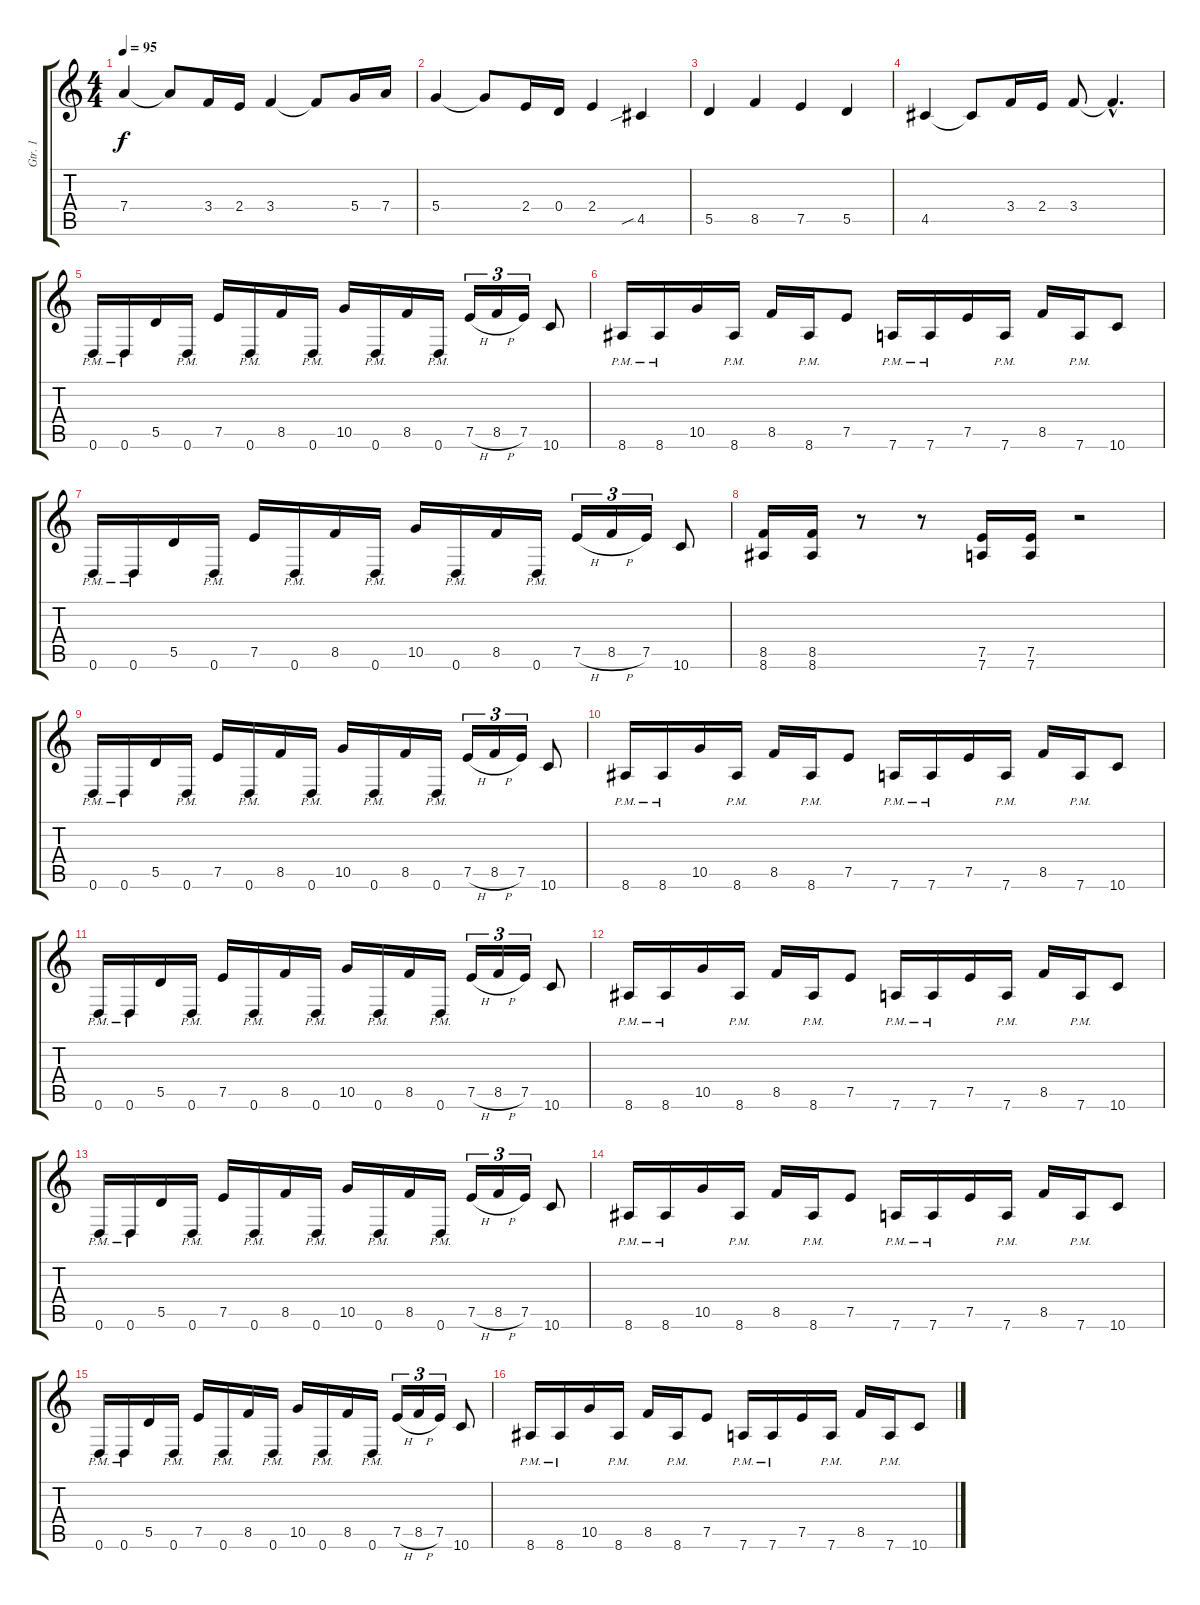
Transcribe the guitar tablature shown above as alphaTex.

\track ("Gtr. 1" "Gtr. 1") {instrument distortionguitar}
\staff {score tabs}
\tuning (E4 B3 G3 D3 A2 D2) {hide}
\ts (4 4)
\tempo 95
\clef g2
\ks c
7.4.4{dy f} 7.4{t}.8 3.4.16 2.4.16 3.4.4 3.4{t}.8 5.4.16 7.4.16 |
5.4.4 5.4{t}.8 2.4.16 0.4.16 2.4.4 4.5{sib}.4 |
5.5.4 8.5.4 7.5.4 5.5.4 |
4.5.4 4.5{t}.8 3.4.16 2.4.16 3.4.8 3.4{hac t}.4{d} |
0.6{pm}.16 0.6{pm}.16 5.5.16 0.6{pm}.16 7.5.16 0.6{pm}.16 8.5.16 0.6{pm}.16 10.5.16 0.6{pm}.16 8.5.16 0.6{pm}.16 7.5{h}.16{tu (3 2)} 8.5{h}.16{tu (3 2)} 7.5.16{tu (3 2)} 10.6.8 |
8.6{pm}.16 8.6{pm}.16 10.5.16 8.6{pm}.16 8.5.16 8.6{pm}.16 7.5.8 7.6{pm}.16 7.6{pm}.16 7.5.16 7.6{pm}.16 8.5.16 7.6{pm}.16 10.6.8 |
0.6{pm}.16 0.6{pm}.16 5.5.16 0.6{pm}.16 7.5.16 0.6{pm}.16 8.5.16 0.6{pm}.16 10.5.16 0.6{pm}.16 8.5.16 0.6{pm}.16 7.5{h}.16{tu (3 2)} 8.5{h}.16{tu (3 2)} 7.5.16{tu (3 2)} 10.6.8 |
(8.5 8.6).16 (8.5 8.6).16 r.8 r.8 (7.5 7.6).16 (7.5 7.6).16 r.2 |
0.6{pm}.16 0.6{pm}.16 5.5.16 0.6{pm}.16 7.5.16 0.6{pm}.16 8.5.16 0.6{pm}.16 10.5.16 0.6{pm}.16 8.5.16 0.6{pm}.16 7.5{h}.16{tu (3 2)} 8.5{h}.16{tu (3 2)} 7.5.16{tu (3 2)} 10.6.8 |
8.6{pm}.16 8.6{pm}.16 10.5.16 8.6{pm}.16 8.5.16 8.6{pm}.16 7.5.8 7.6{pm}.16 7.6{pm}.16 7.5.16 7.6{pm}.16 8.5.16 7.6{pm}.16 10.6.8 |
0.6{pm}.16 0.6{pm}.16 5.5.16 0.6{pm}.16 7.5.16 0.6{pm}.16 8.5.16 0.6{pm}.16 10.5.16 0.6{pm}.16 8.5.16 0.6{pm}.16 7.5{h}.16{tu (3 2)} 8.5{h}.16{tu (3 2)} 7.5.16{tu (3 2)} 10.6.8 |
8.6{pm}.16 8.6{pm}.16 10.5.16 8.6{pm}.16 8.5.16 8.6{pm}.16 7.5.8 7.6{pm}.16 7.6{pm}.16 7.5.16 7.6{pm}.16 8.5.16 7.6{pm}.16 10.6.8 |
0.6{pm}.16 0.6{pm}.16 5.5.16 0.6{pm}.16 7.5.16 0.6{pm}.16 8.5.16 0.6{pm}.16 10.5.16 0.6{pm}.16 8.5.16 0.6{pm}.16 7.5{h}.16{tu (3 2)} 8.5{h}.16{tu (3 2)} 7.5.16{tu (3 2)} 10.6.8 |
8.6{pm}.16 8.6{pm}.16 10.5.16 8.6{pm}.16 8.5.16 8.6{pm}.16 7.5.8 7.6{pm}.16 7.6{pm}.16 7.5.16 7.6{pm}.16 8.5.16 7.6{pm}.16 10.6.8 |
0.6{pm}.16 0.6{pm}.16 5.5.16 0.6{pm}.16 7.5.16 0.6{pm}.16 8.5.16 0.6{pm}.16 10.5.16 0.6{pm}.16 8.5.16 0.6{pm}.16 7.5{h}.16{tu (3 2)} 8.5{h}.16{tu (3 2)} 7.5.16{tu (3 2)} 10.6.8 |
8.6{pm}.16 8.6{pm}.16 10.5.16 8.6{pm}.16 8.5.16 8.6{pm}.16 7.5.8 7.6{pm}.16 7.6{pm}.16 7.5.16 7.6{pm}.16 8.5.16 7.6{pm}.16 10.6.8
